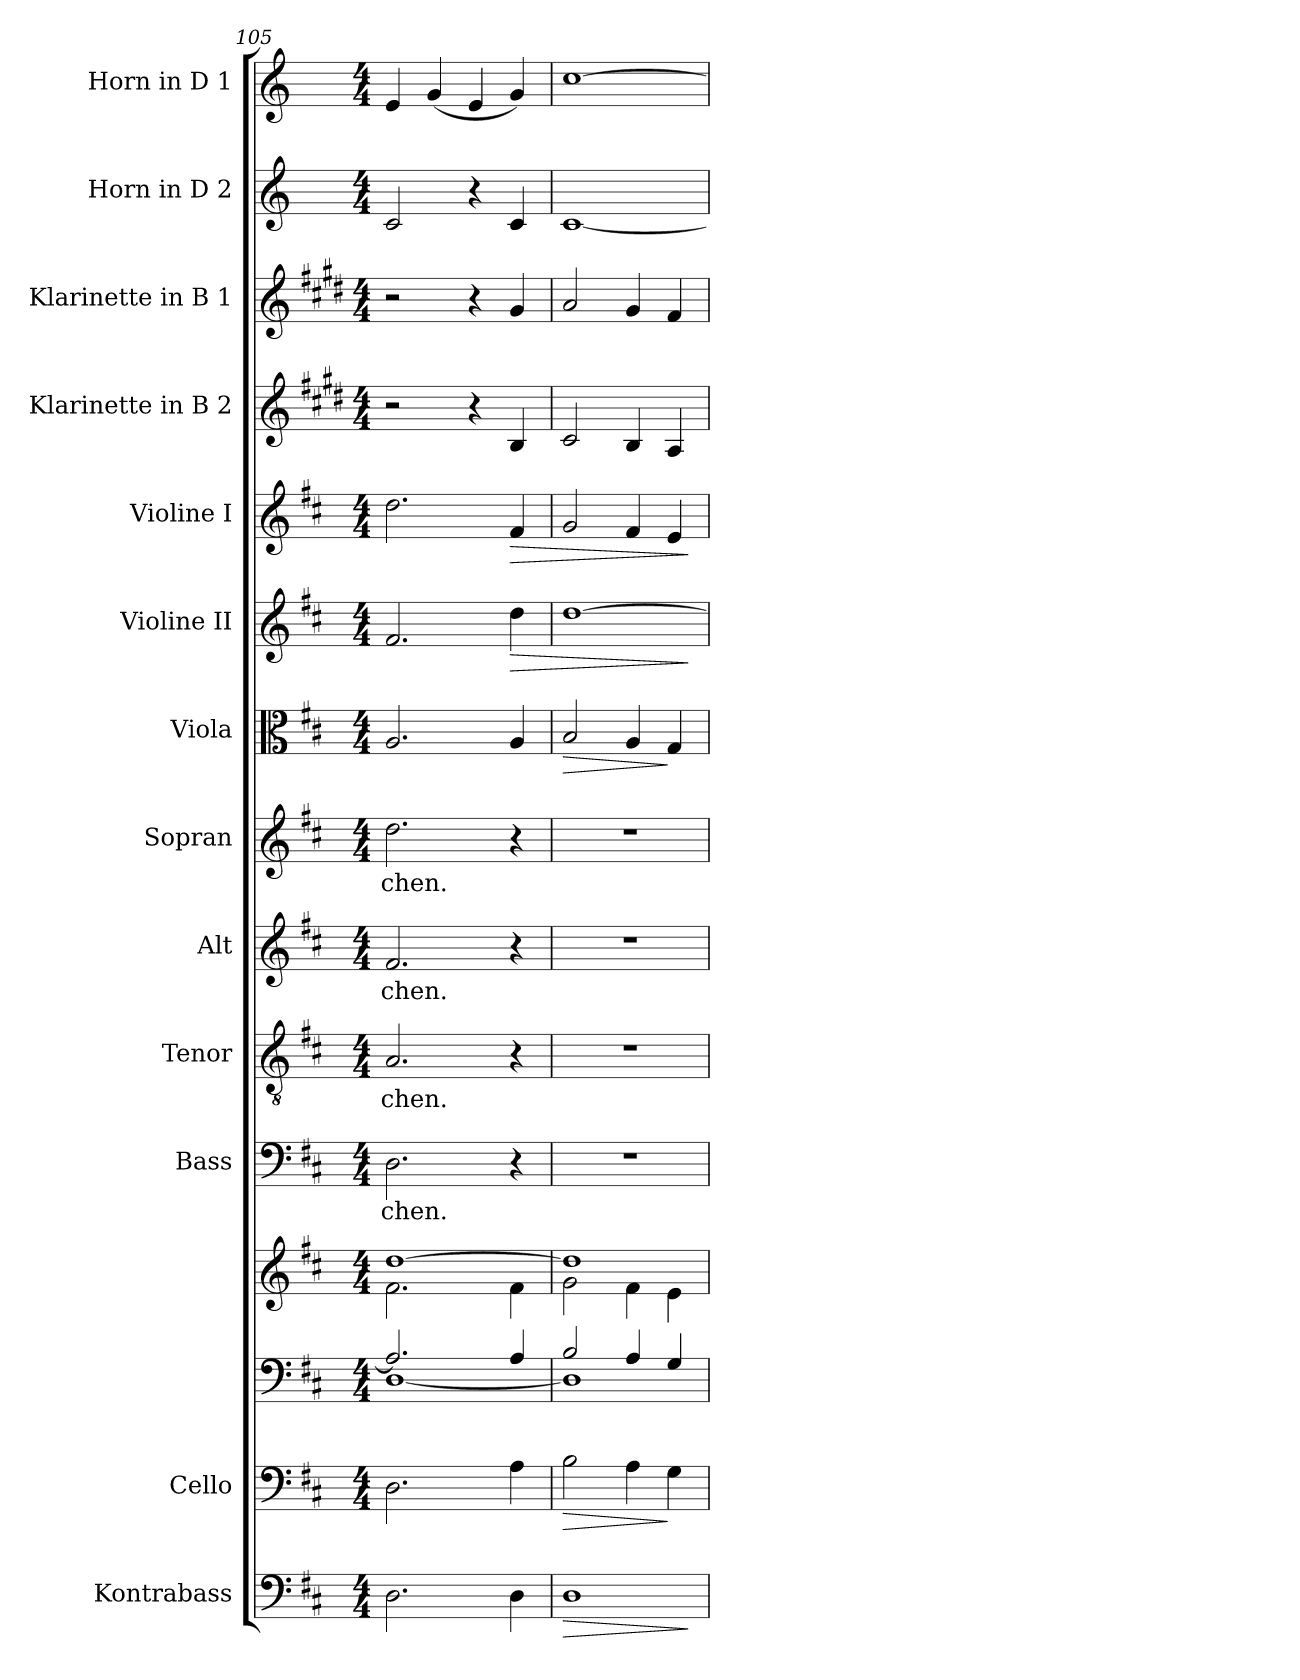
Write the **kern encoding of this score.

**kern	**dynam	**kern	**dynam	**kern	**kern	**kern	**text	**kern	**text	**kern	**text	**kern	**text	**kern	**dynam	**kern	**dynam	**kern	**dynam	**kern	**kern	**kern	**kern
*part14	*part14	*part13	*part13	*part12	*part12	*part11	*part11	*part10	*part10	*part9	*part9	*part8	*part8	*part7	*part7	*part6	*part6	*part5	*part5	*part4	*part3	*part2	*part1
*staff15	*staff15	*staff14	*staff14	*staff13	*staff12	*staff11	*staff11	*staff10	*staff10	*staff9	*staff9	*staff8	*staff8	*staff7	*staff7	*staff6	*staff6	*staff5	*staff5	*staff4	*staff3	*staff2	*staff1
*I"Kontrabass	*	*I"Cello	*	*	*	*I"Bass	*	*I"Tenor	*	*I"Alt	*	*I"Sopran	*	*I"Viola	*	*I"Violine II	*	*I"Violine I	*	*I"Klarinette in B 2	*I"Klarinette in B 1	*I"Horn in D 2	*I"Horn in D 1
*I'Kb.	*	*	*	*	*	*I'B	*	*I'T	*	*I'A	*	*I'S	*	*I'Vla.	*	*I'Vl. II	*	*I'Vl. I	*	*	*	*I'Hrn. 2	*I'Hrn. 1
*clefF4	*	*clefF4	*	*clefF4	*clefG2	*clefF4	*	*clefGv2	*	*clefG2	*	*clefG2	*	*clefC3	*	*clefG2	*	*clefG2	*	*clefG2	*clefG2	*clefG2	*clefG2
*ITrd7c12	*	*	*	*	*	*	*	*	*	*	*	*	*	*	*	*	*	*	*	*ITrd1c2	*ITrd1c2	*ITrd-1c-2	*ITrd-1c-2
*k[f#c#]	*	*k[f#c#]	*	*k[f#c#]	*k[f#c#]	*k[f#c#]	*	*k[f#c#]	*	*k[f#c#]	*	*k[f#c#]	*	*k[f#c#]	*	*k[f#c#]	*	*k[f#c#]	*	*k[f#c#]	*k[f#c#]	*k[f#c#]	*k[f#c#]
*D:	*	*D:	*	*D:	*D:	*D:	*	*D:	*	*D:	*	*D:	*	*D:	*	*D:	*	*D:	*	*D:	*D:	*D:	*D:
*M4/4	*	*M4/4	*	*M4/4	*M4/4	*M4/4	*	*M4/4	*	*M4/4	*	*M4/4	*	*M4/4	*	*M4/4	*	*M4/4	*	*M4/4	*M4/4	*M4/4	*M4/4
=105	=105	=105	=105	=105	=105	=105	=105	=105	=105	=105	=105	=105	=105	=105	=105	=105	=105	=105	=105	=105	=105	=105	=105
*	*	*	*	*^	*^	*	*	*	*	*	*	*	*	*	*	*	*	*	*	*	*	*	*
!	!	!	!	!	!	!	!	!	!LO:LY:b	!	!LO:LY:b	!	!LO:LY:b	!	!LO:LY:b	!	!	!	!	!	!	!	!	!	!
2.DD\	.	2.D\	.	2.A/]	[<1D	[>1dd	2.f#\	2.D\	-chen.	2.A/	-chen.	2.f#/	-chen.	2.dd\	-chen.	2.A/	.	2.f#/	.	2.dd\	.	2r	2r	2d/	4f#/
.	.	.	.	.	.	.	.	.	.	.	.	.	.	.	.	.	.	.	.	.	.	.	.	.	(<4a/
.	.	.	.	.	.	.	.	.	.	.	.	.	.	.	.	.	.	.	.	.	.	4r	4r	4r	4f#/
!	!	!	!	!	!	!	!	!	!	!	!	!	!	!	!	!	!	!	!LO:HP:b	!	!LO:HP:b	!	!	!	!
4DD\	.	4A\	.	4A/	.	.	4f#\	4r	.	4r	.	4r	.	4r	.	4A/	.	4dd\	>	4f#/	>	4A/	4f#/	4d/	4a/)
=106	=106	=106	=106	=106	=106	=106	=106	=106	=106	=106	=106	=106	=106	=106	=106	=106	=106	=106	=106	=106	=106	=106	=106	=106	=106
!	!LO:HP:b	!	!LO:HP:b	!	!	!	!	!	!	!	!	!	!	!	!	!	!LO:HP:b	!	!	!	!	!	!	!	!
1DD	>	2B\	>	2B/	1D]	1dd]	2g\	1r	.	1r	.	1r	.	1r	.	2B/	>	[1dd	.	2g/	.	2B/	2g/	[1d	[1dd
.	.	4A\	.	4A/	.	.	4f#\	.	.	.	.	.	.	.	.	4A/	.	.	.	4f#/	.	4A/	4f#/	.	.
.	.	4G\	]	4G/	.	.	4e\	.	.	.	.	.	.	.	.	4G/	]	.	.	4e/	.	4G/	4e/	.	.
*	*	*	*	*v	*v	*	*	*	*	*	*	*	*	*	*	*	*	*	*	*	*	*	*	*	*
*	*	*	*	*	*v	*v	*	*	*	*	*	*	*	*	*	*	*	*	*	*	*	*	*	*
.	]	.	.	.	.	.	.	.	.	.	.	.	.	.	.	.	]	.	]	.	.	.	.
=	=	=	=	=	=	=	=	=	=	=	=	=	=	=	=	=	=	=	=	=	=	=	=
*-	*-	*-	*-	*-	*-	*-	*-	*-	*-	*-	*-	*-	*-	*-	*-	*-	*-	*-	*-	*-	*-	*-	*-
